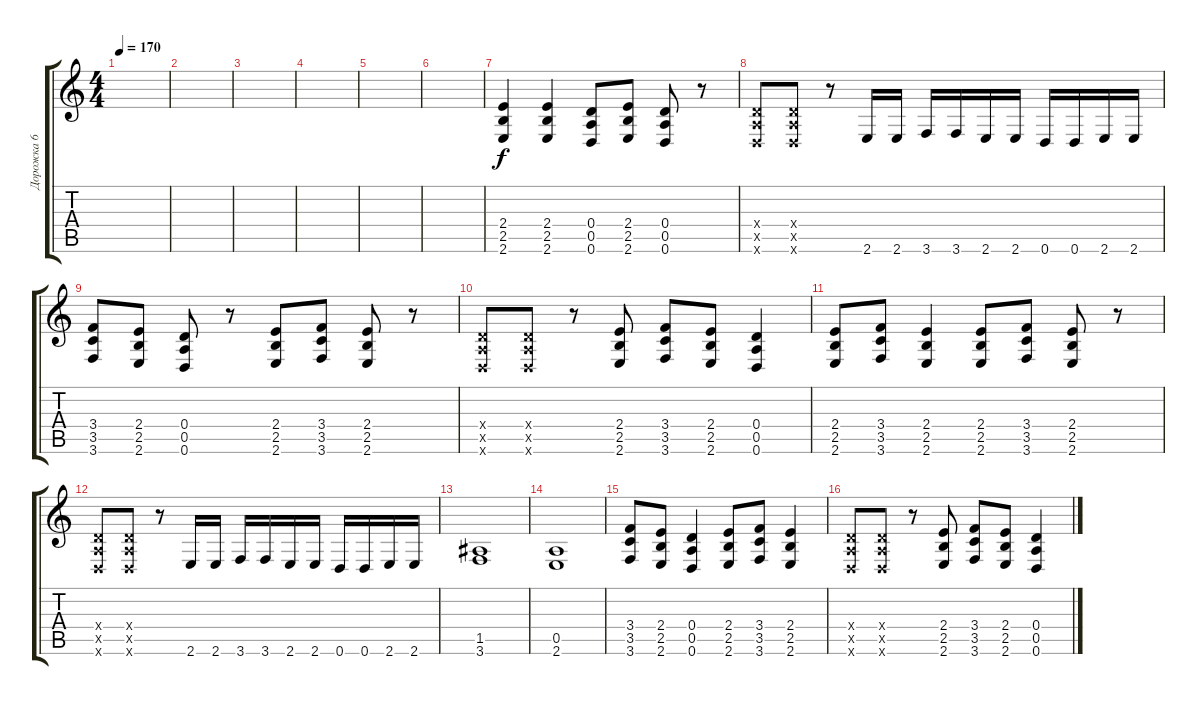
\track ("Дорожка 6" "Дорожка 6") {instrument distortionguitar}
\staff {score tabs}
\tuning (E4 B3 G3 D3 A2 D2) {hide}
\ts (4 4)
\tempo 170
\clef g2
\ks c
|
|
|
|
|
|
(2.4 2.5 2.6).4 (2.4 2.5 2.6).4 (0.4 0.5 0.6).8 (2.4 2.5 2.6).8 (0.4 0.5 0.6).8 r.8 |
(0.4{x} 0.5{x} 0.6{x}).8 (0.4{x} 0.5{x} 0.6{x}).8 r.8 2.6.16 2.6.16 3.6.16 3.6.16 2.6.16 2.6.16 0.6.16 0.6.16 2.6.16 2.6.16 |
(3.4 3.5 3.6).8 (2.4 2.5 2.6).8 (0.4 0.5 0.6).8 r.8 (2.4 2.5 2.6).8 (3.4 3.5 3.6).8 (2.4 2.5 2.6).8 r.8 |
(0.4{x} 0.5{x} 0.6{x}).8 (0.4{x} 0.5{x} 0.6{x}).8 r.8 (2.4 2.5 2.6).8 (3.4 3.5 3.6).8 (2.4 2.5 2.6).8 (0.4 0.5 0.6).4 |
(2.4 2.5 2.6).8 (3.4 3.5 3.6).8 (2.4 2.5 2.6).4 (2.4 2.5 2.6).8 (3.4 3.5 3.6).8 (2.4 2.5 2.6).8 r.8 |
(0.4{x} 0.5{x} 0.6{x}).8 (0.4{x} 0.5{x} 0.6{x}).8 r.8 2.6.16 2.6.16 3.6.16 3.6.16 2.6.16 2.6.16 0.6.16 0.6.16 2.6.16 2.6.16 |
(1.5 3.6).1 |
(0.5 2.6).1 |
(3.4 3.5 3.6).8 (2.4 2.5 2.6).8 (0.4 0.5 0.6).4 (2.4 2.5 2.6).8 (3.4 3.5 3.6).8 (2.4 2.5 2.6).4 |
(0.4{x} 0.5{x} 0.6{x}).8 (0.4{x} 0.5{x} 0.6{x}).8 r.8 (2.4 2.5 2.6).8 (3.4 3.5 3.6).8 (2.4 2.5 2.6).8 (0.4 0.5 0.6).4
